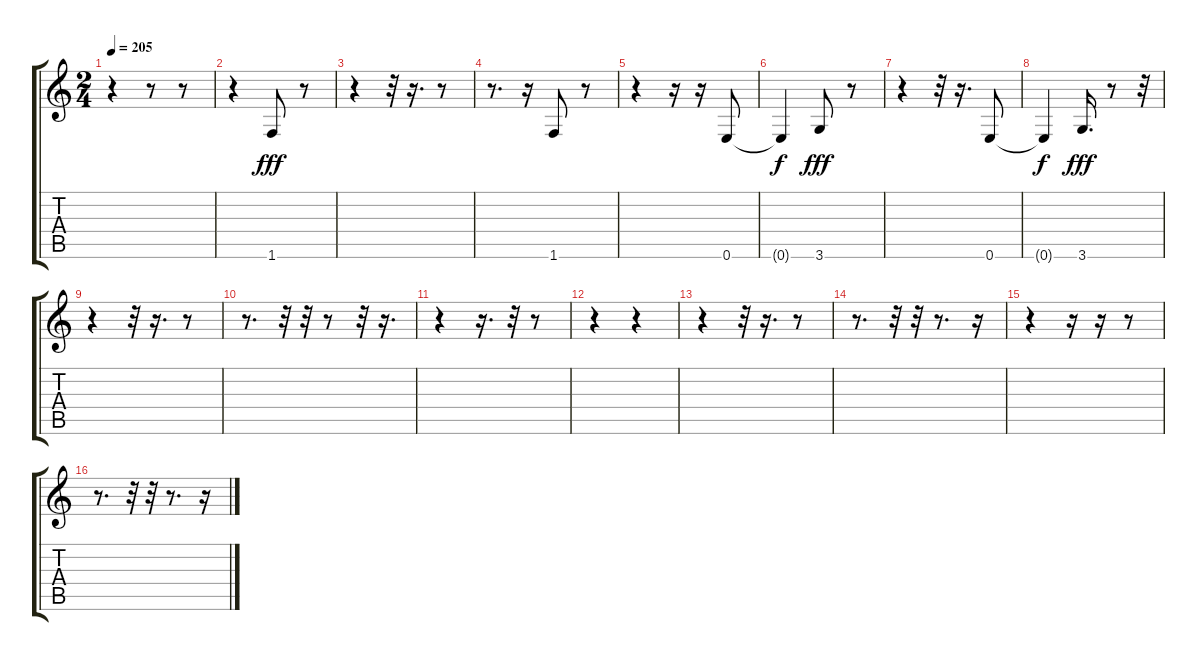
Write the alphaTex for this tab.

\track "" {instrument electricguitarjazz}
\staff {score tabs}
\tuning (E4 B3 G3 D3 A2 E2) {hide}
\ts (2 4)
\tempo 205
\clef g2
\ks c
r.4{dy fff} r.8 r.8 |
r.4 1.6.8 r.8 |
r.4 r.32 r.16{d} r.8 |
r.8{d} r.16 1.6.8 r.8 |
r.4 r.16 r.16 0.6.8 |
0.6{t}.4{dy f} 3.6.8{dy fff} r.8 |
r.4 r.32 r.16{d} 0.6.8 |
0.6{t}.4{dy f} 3.6.16{d dy fff} r.8 r.32 |
r.4 r.32 r.16{d} r.8 |
r.8{d} r.32 r.32 r.8 r.32 r.16{d} |
r.4 r.16{d} r.32 r.8 |
r.4 r.4 |
r.4 r.32 r.16{d} r.8 |
r.8{d} r.32 r.32 r.8{d} r.16 |
r.4 r.16 r.16 r.8 |
r.8{d} r.32 r.32 r.8{d} r.16
